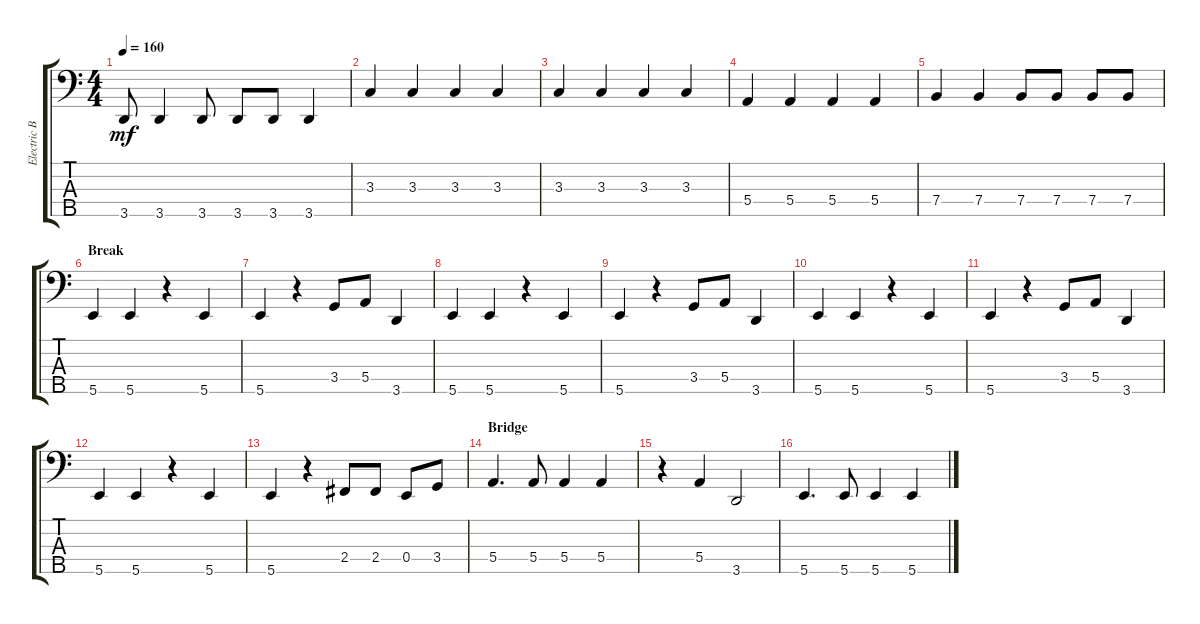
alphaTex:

\track ("Electric Bass" "Electric B") {instrument electricbassfinger}
\staff {score tabs}
\tuning (G2 D2 A1 E1 B0) {hide}
\ts (4 4)
\tempo 160
\clef f4
\ks c
3.5.8{dy mf} 3.5.4 3.5.8 3.5.8 3.5.8 3.5.4 |
3.3.4 3.3.4 3.3.4 3.3.4 |
3.3.4 3.3.4 3.3.4 3.3.4 |
5.4.4 5.4.4 5.4.4 5.4.4 |
7.4.4 7.4.4 7.4.8 7.4.8 7.4.8 7.4.8 |
\section ("" "Break")
5.5.4 5.5.4 r.4 5.5.4 |
5.5.4 r.4 3.4.8 5.4.8 3.5.4 |
5.5.4 5.5.4 r.4 5.5.4 |
5.5.4 r.4 3.4.8 5.4.8 3.5.4 |
5.5.4 5.5.4 r.4 5.5.4 |
5.5.4 r.4 3.4.8 5.4.8 3.5.4 |
5.5.4 5.5.4 r.4 5.5.4 |
5.5.4 r.4 2.4.8 2.4.8 0.4.8 3.4.8 |
\section ("" "Bridge")
5.4.4{d} 5.4.8 5.4.4 5.4.4 |
r.4 5.4.4 3.5.2 |
5.5.4{d} 5.5.8 5.5.4 5.5.4
